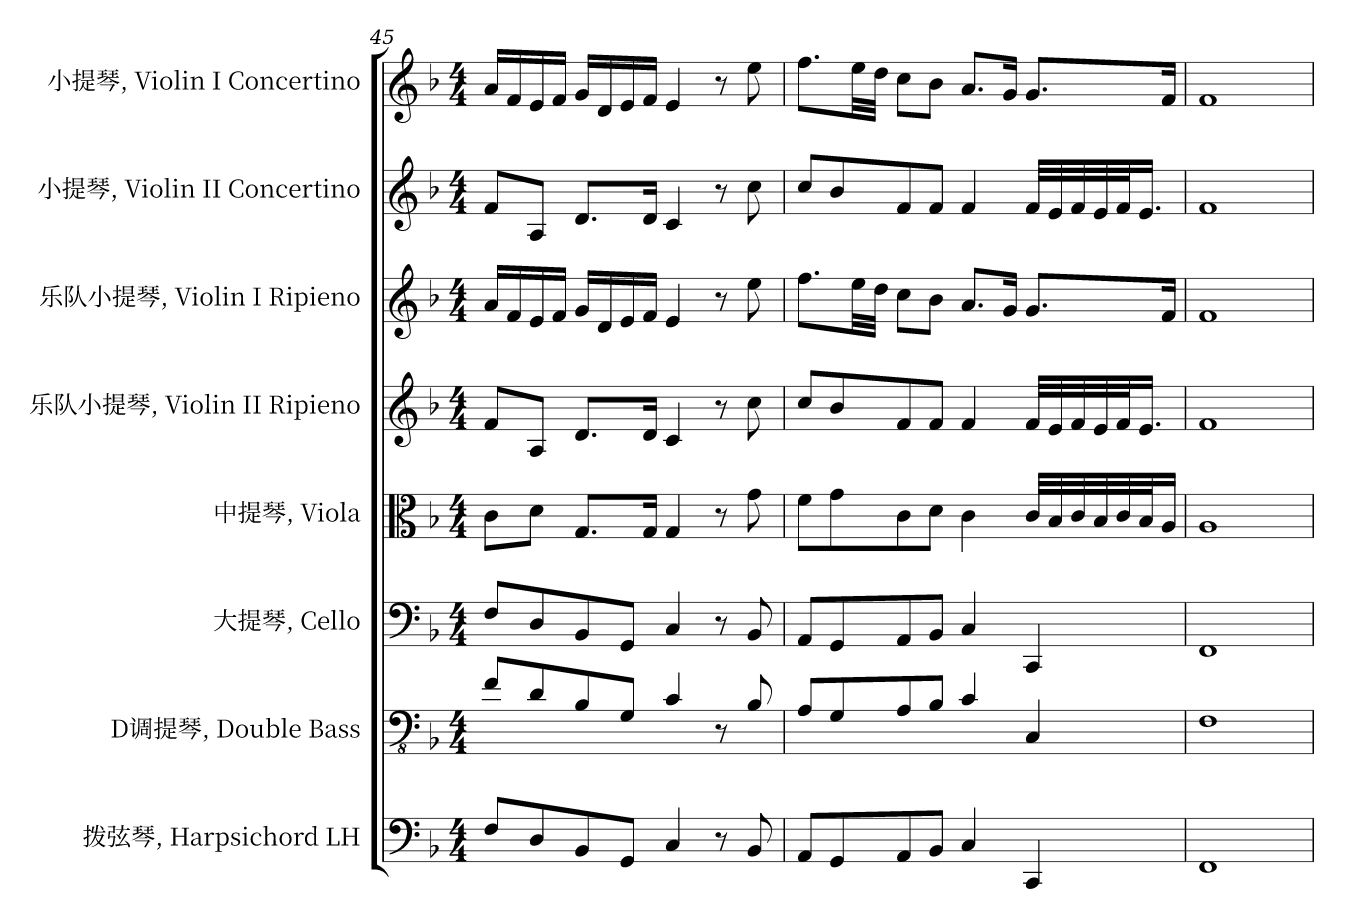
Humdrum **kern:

**kern	**kern	**kern	**kern	**kern	**kern	**kern	**kern
*part8	*part7	*part6	*part5	*part4	*part3	*part2	*part1
*staff8	*staff7	*staff6	*staff5	*staff4	*staff3	*staff2	*staff1
*I"拨弦琴, Harpsichord LH	*I"D调提琴, Double Bass	*I"大提琴, Cello	*I"中提琴, Viola	*I"乐队小提琴, Violin II Ripieno	*I"乐队小提琴, Violin I Ripieno	*I"小提琴, Violin II Concertino	*I"小提琴, Violin I Concertino
*I'Hch.	*	*	*I'Vla.	*	*	*I'Vln.	*I'Vln.
*clefF4	*clefFv4	*clefF4	*clefC3	*clefG2	*clefG2	*clefG2	*clefG2
*	*ITrd7c12	*	*	*	*	*	*
*k[b-]	*k[b-]	*k[b-]	*k[b-]	*k[b-]	*k[b-]	*k[b-]	*k[b-]
*M4/4	*M4/4	*M4/4	*M4/4	*M4/4	*M4/4	*M4/4	*M4/4
=45	=45	=45	=45	=45	=45	=45	=45
8F/L	8FF/L	8F/L	8c\L	8f/L	16a/LL	8f/L	16a/LL
.	.	.	.	.	16f/	.	16f/
8D/	8DD/	8D/	8d\J	8A/J	16e/	8A/J	16e/
.	.	.	.	.	16f/JJ	.	16f/JJ
8BB-/	8BBB-/	8BB-/	8.G/L	8.d/L	16g/LL	8.d/L	16g/LL
.	.	.	.	.	16d/	.	16d/
8GG/J	8GGG/J	8GG/J	.	.	16e/	.	16e/
.	.	.	16G/Jk	16d/Jk	16f/JJ	16d/Jk	16f/JJ
*	*	*	*	*	*	*	*MM95
4C/	4CC/	4C/	4G/	4c/	4e/	4c/	4e/
8r	8r	8r	8r	8r	8r	8r	8r
8BB-/	8BBB-/	8BB-/	8g\	8cc\	8ee\	8cc\	8ee\
=46	=46	=46	=46	=46	=46	=46	=46
8AA/L	8AAA/L	8AA/L	8f\L	8cc/L	8.ff\L	8cc/L	8.ff\L
8GG/	8GGG/	8GG/	8g\	8b-/	.	8b-/	.
.	.	.	.	.	32ee\LL	.	32ee\LL
.	.	.	.	.	32dd\JJJ	.	32dd\JJJ
8AA/	8AAA/	8AA/	8c\	8f/	8cc\L	8f/	8cc\L
8BB-/J	8BBB-/J	8BB-/J	8d\J	8f/J	8b-\J	8f/J	8b-\J
4C/	4CC/	4C/	4c\	4f/	8.a/L	4f/	8.a/L
.	.	.	.	.	16g/Jk	.	16g/Jk
4CC/	4CCC/	4CC/	32c/LLL	32f/LLL	8.g/L	32f/LLL	8.g/L
.	.	.	32B-/	32e/	.	32e/	.
.	.	.	32c/	32f/	.	32f/	.
.	.	.	32B-/	32e/	.	32e/	.
.	.	.	32c/	32f/J	.	32f/J	.
.	.	.	32B-/J	16.e/JJ	.	16.e/JJ	.
.	.	.	16A/JJ	.	16f/Jk	.	16f/Jk
=47	=47	=47	=47	=47	=47	=47	=47
1FF	1FFF	1FF	1A	1f	1f	1f	1f
=	=	=	=	=	=	=	=
*-	*-	*-	*-	*-	*-	*-	*-
